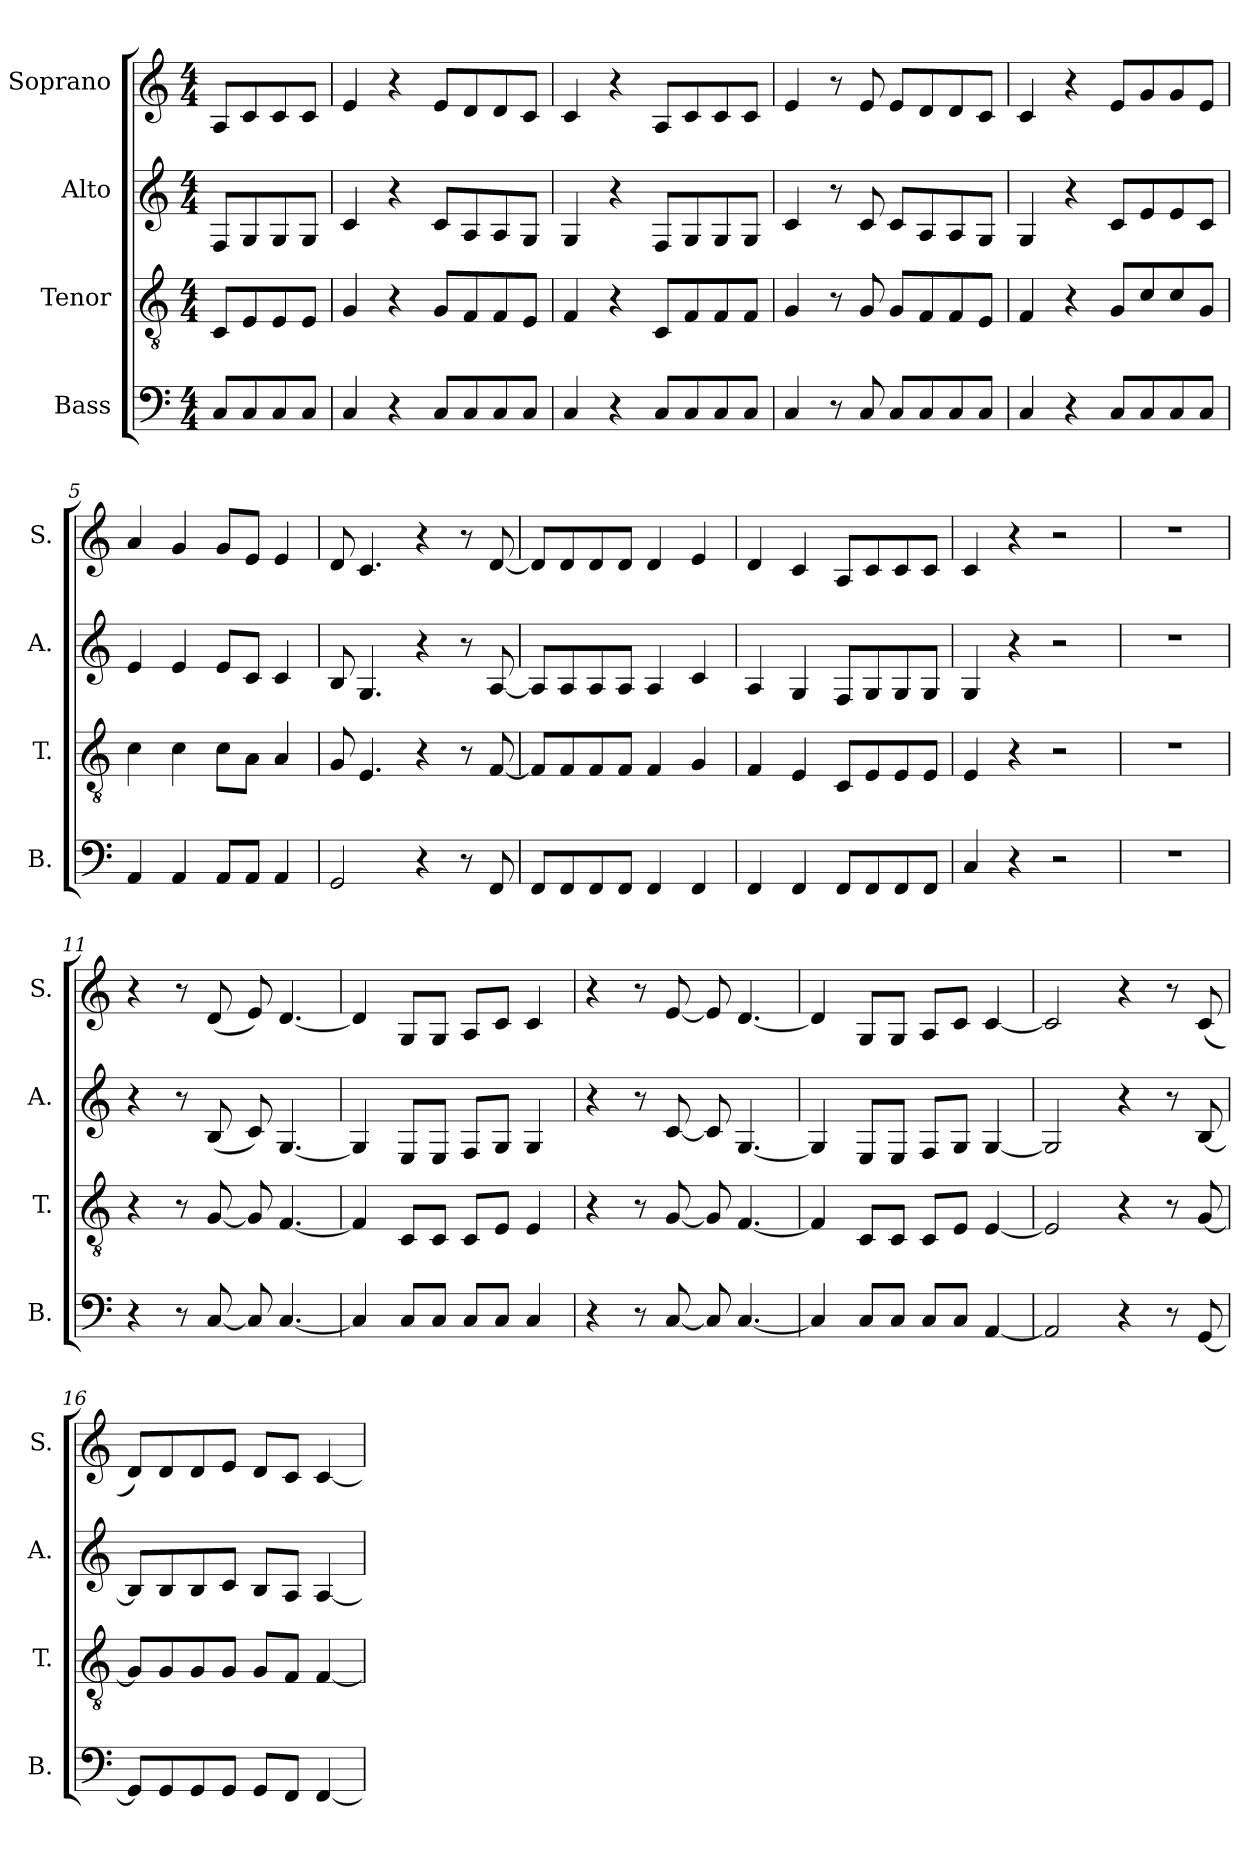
**kern	**kern	**kern	**kern
*part4	*part3	*part2	*part1
*staff4	*staff3	*staff2	*staff1
*I"Bass	*I"Tenor	*I"Alto	*I"Soprano
*I'B.	*I'T.	*I'A.	*I'S.
*clefF4	*clefGv2	*clefG2	*clefG2
*k[]	*k[]	*k[]	*k[]
*M4/4	*M4/4	*M4/4	*M4/4
=	=	=	=
8C/L	8C/L	8F/L	8A/L
8C/	8E/	8G/	8c/
8C/	8E/	8G/	8c/
8C/J	8E/J	8G/J	8c/J
=1	=1	=1	=1
4C/	4G/	4c/	4e/
4r	4r	4r	4r
8C/L	8G/L	8c/L	8e/L
8C/	8F/	8A/	8d/
8C/	8F/	8A/	8d/
8C/J	8E/J	8G/J	8c/J
=2	=2	=2	=2
4C/	4F/	4G/	4c/
4r	4r	4r	4r
8C/L	8C/L	8F/L	8A/L
8C/	8F/	8G/	8c/
8C/	8F/	8G/	8c/
8C/J	8F/J	8G/J	8c/J
=3	=3	=3	=3
4C/	4G/	4c/	4e/
8r	8r	8r	8r
8C/	8G/	8c/	8e/
8C/L	8G/L	8c/L	8e/L
8C/	8F/	8A/	8d/
8C/	8F/	8A/	8d/
8C/J	8E/J	8G/J	8c/J
=4	=4	=4	=4
4C/	4F/	4G/	4c/
4r	4r	4r	4r
8C/L	8G/L	8c/L	8e/L
8C/	8c/	8e/	8g/
8C/	8c/	8e/	8g/
8C/J	8G/J	8c/J	8e/J
!!LO:LB:g=z
=5	=5	=5	=5
4AA/	4c\	4e/	4a/
4AA/	4c\	4e/	4g/
8AA/L	8c\L	8e/L	8g/L
8AA/J	8A\J	8c/J	8e/J
4AA/	4A/	4c/	4e/
=6	=6	=6	=6
2GG/	8G/	8B/	8d/
.	4.E/	4.G/	4.c/
4r	4r	4r	4r
8r	8r	8r	8r
8FF/	[8F/	[8A/	[8d/
=7	=7	=7	=7
8FF/L	8F/L]	8A/L]	8d/L]
8FF/	8F/	8A/	8d/
8FF/	8F/	8A/	8d/
8FF/J	8F/J	8A/J	8d/J
4FF/	4F/	4A/	4d/
4FF/	4G/	4c/	4e/
=8	=8	=8	=8
4FF/	4F/	4A/	4d/
4FF/	4E/	4G/	4c/
8FF/L	8C/L	8F/L	8A/L
8FF/	8E/	8G/	8c/
8FF/	8E/	8G/	8c/
8FF/J	8E/J	8G/J	8c/J
=9	=9	=9	=9
4C/	4E/	4G/	4c/
4r	4r	4r	4r
2r	2r	2r	2r
=10	=10	=10	=10
1r	1r	1r	1r
!!LO:LB:g=z
=11	=11	=11	=11
4r	4r	4r	4r
8r	8r	8r	8r
[8C/	[8G/	(<8B/	(<8d/
8C/]	8G/]	8c/)	8e/)
[4.C/	[4.F/	[4.G/	[4.d/
=12	=12	=12	=12
4C/]	4F/]	4G/]	4d/]
8C/L	8C/L	8E/L	8G/L
8C/J	8C/J	8E/J	8G/J
8C/L	8C/L	8F/L	8A/L
8C/J	8E/J	8G/J	8c/J
4C/	4E/	4G/	4c/
=13	=13	=13	=13
4r	4r	4r	4r
8r	8r	8r	8r
[8C/	[8G/	[8c/	[8e/
8C/]	8G/]	8c/]	8e/]
[4.C/	[4.F/	[4.G/	[4.d/
=14	=14	=14	=14
4C/]	4F/]	4G/]	4d/]
8C/L	8C/L	8E/L	8G/L
8C/J	8C/J	8E/J	8G/J
8C/L	8C/L	8F/L	8A/L
8C/J	8E/J	8G/J	8c/J
[4AA/	[4E/	[4G/	[4c/
=15	=15	=15	=15
2AA/]	2E/]	2G/]	2c/]
4r	4r	4r	4r
8r	8r	8r	8r
[8GG/	[8G/	[8B/	(<8c/
!!LO:PB:g=z
=16	=16	=16	=16
8GG/L]	8G/L]	8B/L]	8d/L)
8GG/	8G/	8B/	8d/
8GG/	8G/	8B/	8d/
8GG/J	8G/J	8c/J	8e/J
8GG/L	8G/L	8B/L	8d/L
8FF/J	8F/J	8A/J	8c/J
[4FF/	[4F/	[4A/	[4c/
=	=	=	=
*-	*-	*-	*-
